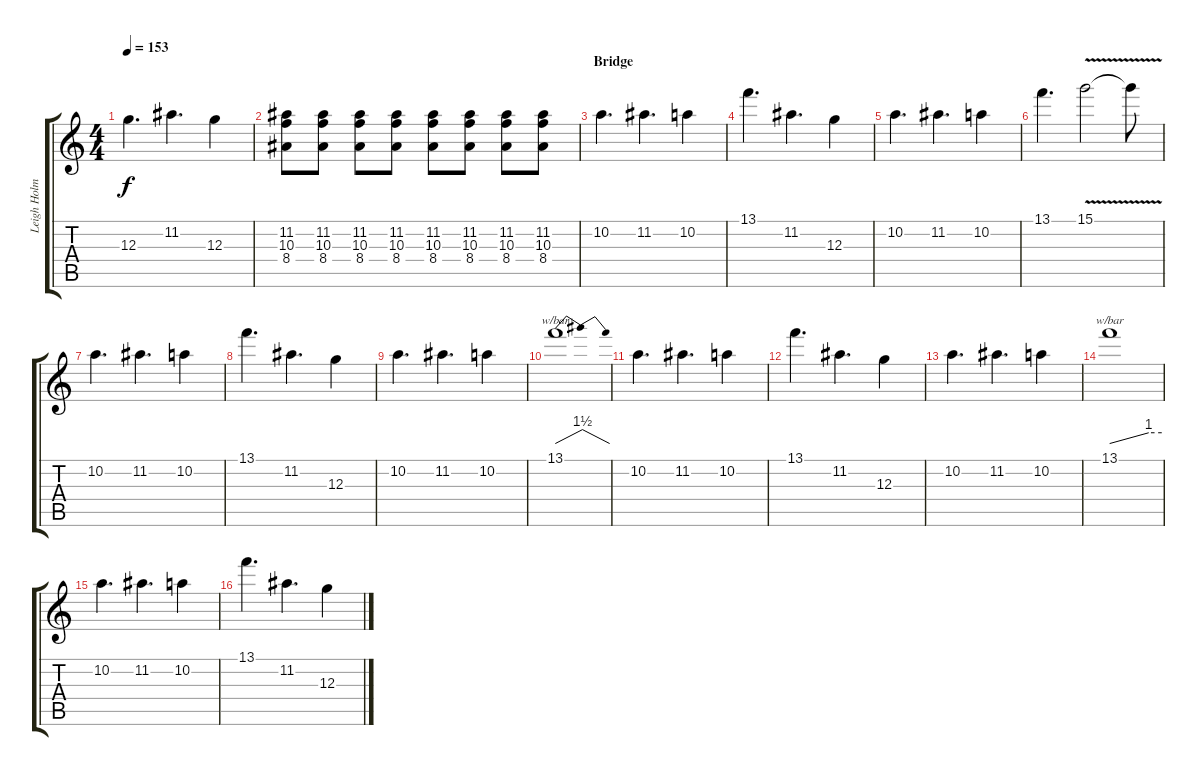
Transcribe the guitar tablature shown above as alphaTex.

\track ("Leigh Holmes" "Leigh Holm") {instrument overdrivenguitar}
\staff {score tabs}
\tuning (E4 B3 G3 D3 A2 D2) {hide}
\ts (4 4)
\tempo 153
\clef g2
\ks c
12.3.4{d dy f} 11.2.4{d} 12.3.4 |
(11.2 10.3 8.4).8 (11.2 10.3 8.4).8 (11.2 10.3 8.4).8 (11.2 10.3 8.4).8 (11.2 10.3 8.4).8 (11.2 10.3 8.4).8 (11.2 10.3 8.4).8 (11.2 10.3 8.4).8 |
\section ("" "Bridge")
10.2.4{d} 11.2.4{d} 10.2.4 |
13.1.4{d} 11.2.4{d} 12.3.4 |
10.2.4{d} 11.2.4{d} 10.2.4 |
13.1.4{d} 15.1{v}.2 15.1{t}.8 |
10.2.4{d} 11.2.4{d} 10.2.4 |
13.1.4{d} 11.2.4{d} 12.3.4 |
10.2.4{d} 11.2.4{d} 10.2.4 |
13.1.1{tbe (dip default 0 0 30 6 60 0)} |
10.2.4{d} 11.2.4{d} 10.2.4 |
13.1.4{d} 11.2.4{d} 12.3.4 |
10.2.4{d} 11.2.4{d} 10.2.4 |
13.1.1{tbe (custom default 0 0 45 4 60 4)} |
10.2.4{d} 11.2.4{d} 10.2.4 |
13.1.4{d} 11.2.4{d} 12.3.4
